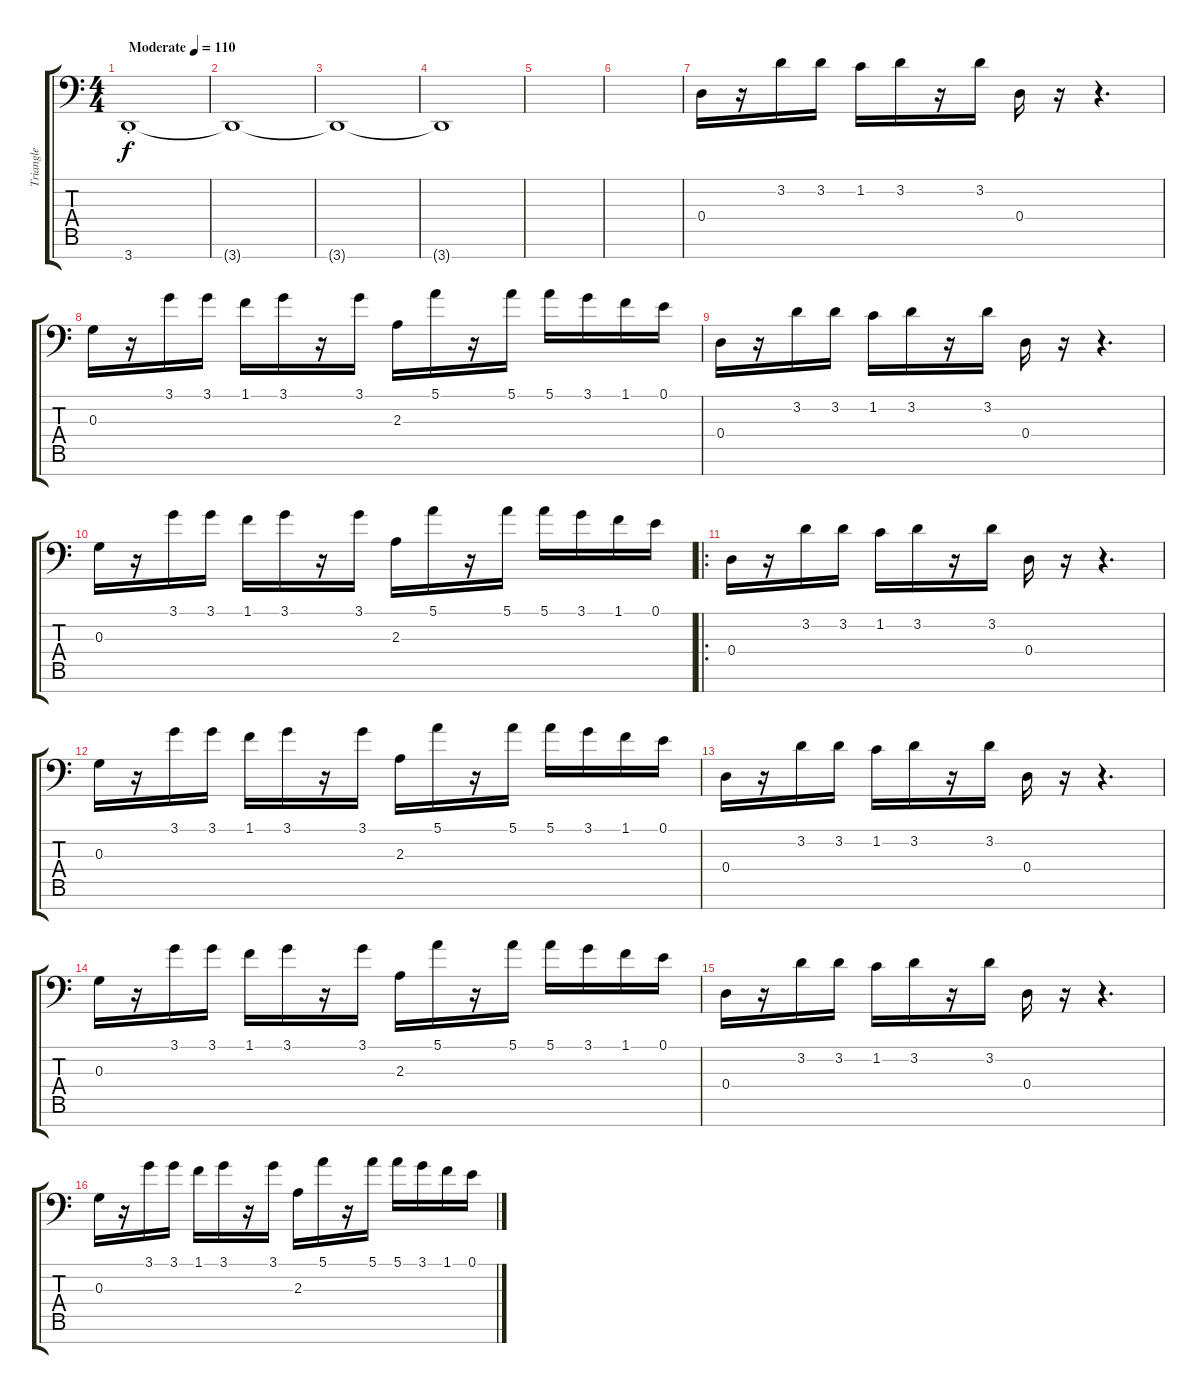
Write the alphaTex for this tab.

\track ("Triangle" "Triangle") {instrument electricbassfinger}
\staff {score tabs}
\tuning (E3 B2 G2 D2 A1 E1 B0) {hide}
\ts (4 4)
\tempo (110 "Moderate")
\clef f4
\ks c
3.7{st}.1{dy f instrument electricbassfinger} |
3.7{t}.1 |
3.7{t}.1 |
3.7{t}.1 |
|
|
0.4.16 r.16 3.2.16 3.2.16 1.2.16 3.2.16 r.16 3.2.16 0.4.16 r.16 r.4{d} |
0.3.16 r.16 3.1.16 3.1.16 1.1.16 3.1.16 r.16 3.1.16 2.3.16 5.1.16 r.16 5.1.16 5.1.16 3.1.16 1.1.16 0.1.16 |
0.4.16 r.16 3.2.16 3.2.16 1.2.16 3.2.16 r.16 3.2.16 0.4.16 r.16 r.4{d} |
0.3.16 r.16 3.1.16 3.1.16 1.1.16 3.1.16 r.16 3.1.16 2.3.16 5.1.16 r.16 5.1.16 5.1.16 3.1.16 1.1.16 0.1.16 |
\ro
0.4.16 r.16 3.2.16 3.2.16 1.2.16 3.2.16 r.16 3.2.16 0.4.16 r.16 r.4{d} |
0.3.16 r.16 3.1.16 3.1.16 1.1.16 3.1.16 r.16 3.1.16 2.3.16 5.1.16 r.16 5.1.16 5.1.16 3.1.16 1.1.16 0.1.16 |
0.4.16 r.16 3.2.16 3.2.16 1.2.16 3.2.16 r.16 3.2.16 0.4.16 r.16 r.4{d} |
0.3.16 r.16 3.1.16 3.1.16 1.1.16 3.1.16 r.16 3.1.16 2.3.16 5.1.16 r.16 5.1.16 5.1.16 3.1.16 1.1.16 0.1.16 |
0.4.16 r.16 3.2.16 3.2.16 1.2.16 3.2.16 r.16 3.2.16 0.4.16 r.16 r.4{d} |
0.3.16 r.16 3.1.16 3.1.16 1.1.16 3.1.16 r.16 3.1.16 2.3.16 5.1.16 r.16 5.1.16 5.1.16 3.1.16 1.1.16 0.1.16
